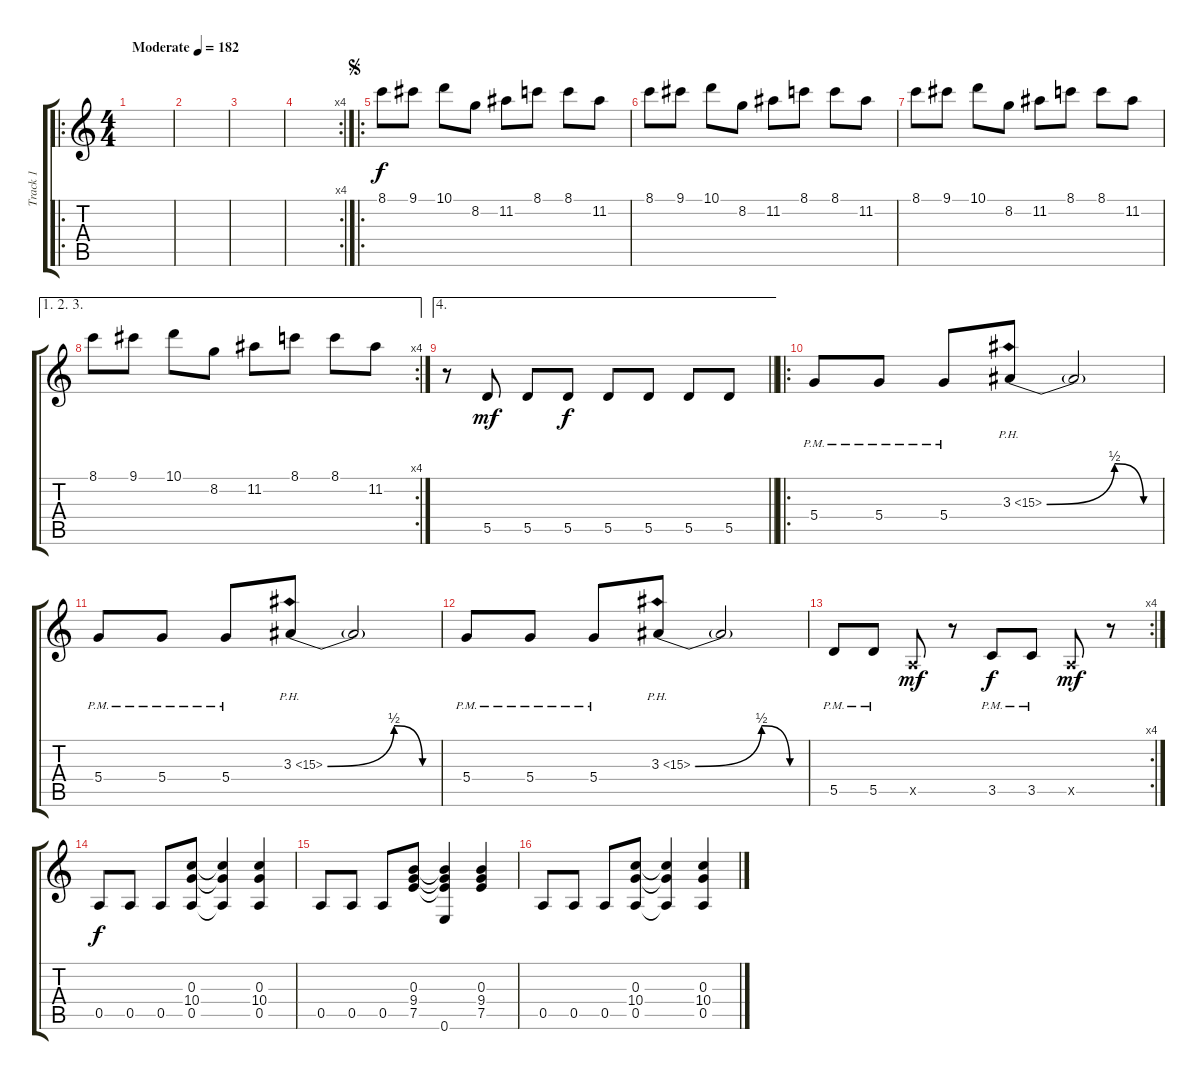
\track ("Track 1" "Track 1") {instrument overdrivenguitar}
\staff {score tabs}
\tuning (E4 B3 G3 D3 A2 E2) {hide}
\ro
\ts (4 4)
\tempo (182 "Moderate")
\clef g2
\ks c
|
|
|
\rc 4
|
\ro
\jump segno
8.1.8 9.1.8 10.1.8 8.2.8 11.2.8 8.1.8 8.1.8 11.2.8 |
8.1.8 9.1.8 10.1.8 8.2.8 11.2.8 8.1.8 8.1.8 11.2.8 |
8.1.8 9.1.8 10.1.8 8.2.8 11.2.8 8.1.8 8.1.8 11.2.8 |
\ae (1 2 3)
\rc 4
8.1.8 9.1.8 10.1.8 8.2.8 11.2.8 8.1.8 8.1.8 11.2.8 |
\ae 4
\barLineRight lightlight
r.8 5.5.8{dy mf} 5.5.8 5.5.8{dy f} 5.5.8 5.5.8 5.5.8 5.5.8 |
\ro
5.4{pm}.8 5.4{pm}.8 5.4{pm}.8 3.3{be (custom 0 0 35 2 50 0 60 0) ph 12}.8 3.3{t}.2 |
5.4{pm}.8 5.4{pm}.8 5.4{pm}.8 3.3{be (custom 0 0 35 2 50 0 60 0) ph 12}.8 3.3{t}.2 |
5.4{pm}.8 5.4{pm}.8 5.4{pm}.8 3.3{be (custom 0 0 35 2 50 0 60 0) ph 12}.8 3.3{t}.2 |
\rc 4
5.5{pm}.8 5.5{pm}.8 0.5{x}.8{dy mf} r.8 3.5{pm}.8{dy f} 3.5{pm}.8 0.5{x}.8{dy mf} r.8 |
0.5.8{dy f} 0.5.8 0.5.8 (0.3 10.4 0.5).8 (0.3{t} 10.4{t} 0.5{t}).4 (0.3 10.4 0.5).4 |
0.5.8 0.5.8 0.5.8 (0.3 9.4 7.5).8 (0.3{t} 9.4{t} 7.5{t} 0.6).4 (0.3 9.4 7.5).4 |
0.5.8 0.5.8 0.5.8 (0.3 10.4 0.5).8 (0.3{t} 10.4{t} 0.5{t}).4 (0.3 10.4 0.5).4
